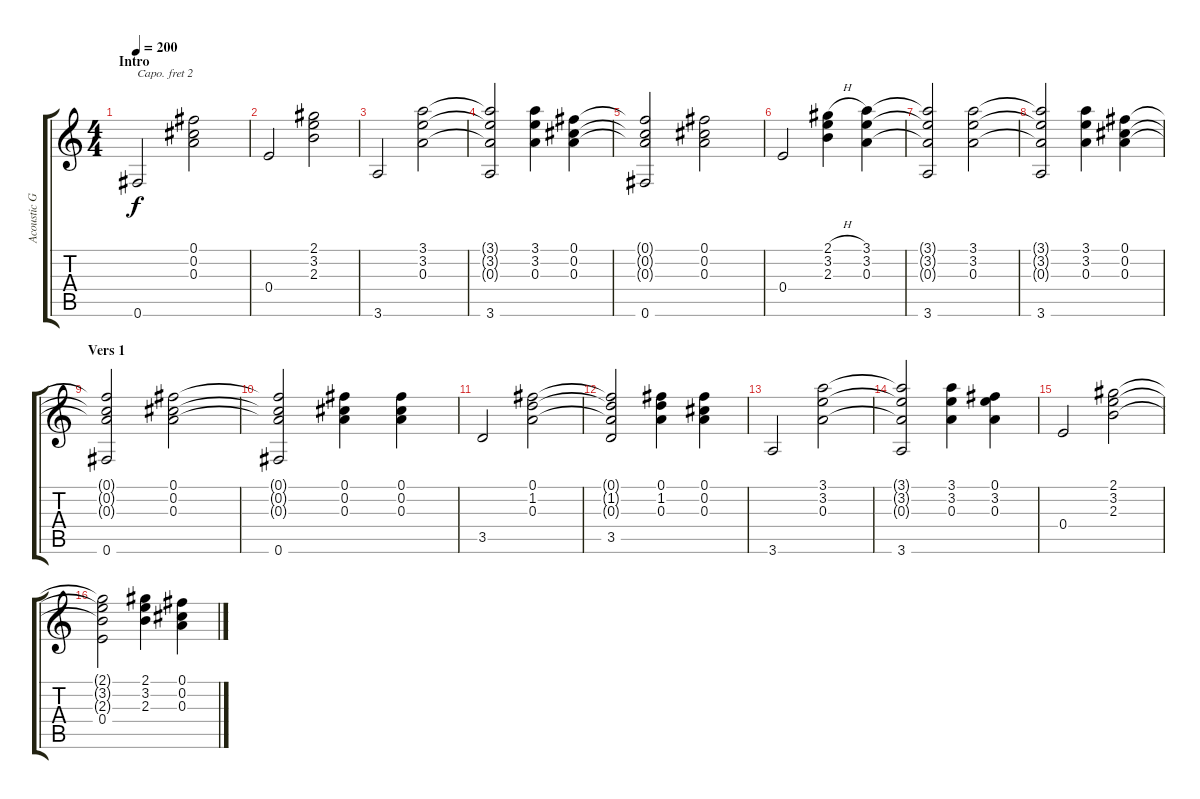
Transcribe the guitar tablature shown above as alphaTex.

\track ("Acoustic Guitar" "Acoustic G") {instrument acousticguitarsteel}
\staff {score tabs}
\capo 2
\tuning (E4 B3 G3 D3 A2 E2) {hide}
\ts (4 4)
\section ("" "Intro")
\tempo 200
\clef g2
\ks c
0.6.2{dy f instrument acousticguitarsteel} (0.1 0.2 0.3).2 |
0.4.2 (2.1 3.2 2.3).2 |
3.6.2 (3.1 3.2 0.3).2 |
(3.1{t} 3.2{t} 0.3{t} 3.6).2 (3.1 3.2 0.3).4 (0.1 0.2 0.3).4 |
(0.1{t} 0.2{t} 0.3{t} 0.6).2 (0.1 0.2 0.3).2 |
0.4.2 (2.1{h} 3.2 2.3).4 (3.1 3.2 0.3).4 |
(3.1{t} 3.2{t} 0.3{t} 3.6).2 (3.1 3.2 0.3).2 |
(3.1{t} 3.2{t} 0.3{t} 3.6).2 (3.1 3.2 0.3).4 (0.1 0.2 0.3).4 |
\section ("" "Vers 1")
(0.1{t} 0.2{t} 0.3{t} 0.6).2 (0.1 0.2 0.3).2 |
(0.1{t} 0.2{t} 0.3{t} 0.6).2 (0.1 0.2 0.3).4 (0.1 0.2 0.3).4 |
3.5.2 (0.1 1.2 0.3).2 |
(0.1{t} 1.2{t} 0.3{t} 3.5).2 (0.1 1.2 0.3).4 (0.1 0.2 0.3).4 |
3.6.2 (3.1 3.2 0.3).2 |
(3.1{t} 3.2{t} 0.3{t} 3.6).2 (3.1 3.2 0.3).4 (0.1 3.2 0.3).4 |
0.4.2 (2.1 3.2 2.3).2 |
(2.1{t} 3.2{t} 2.3{t} 0.4).2 (2.1 3.2 2.3).4 (0.1 0.2 0.3).4
